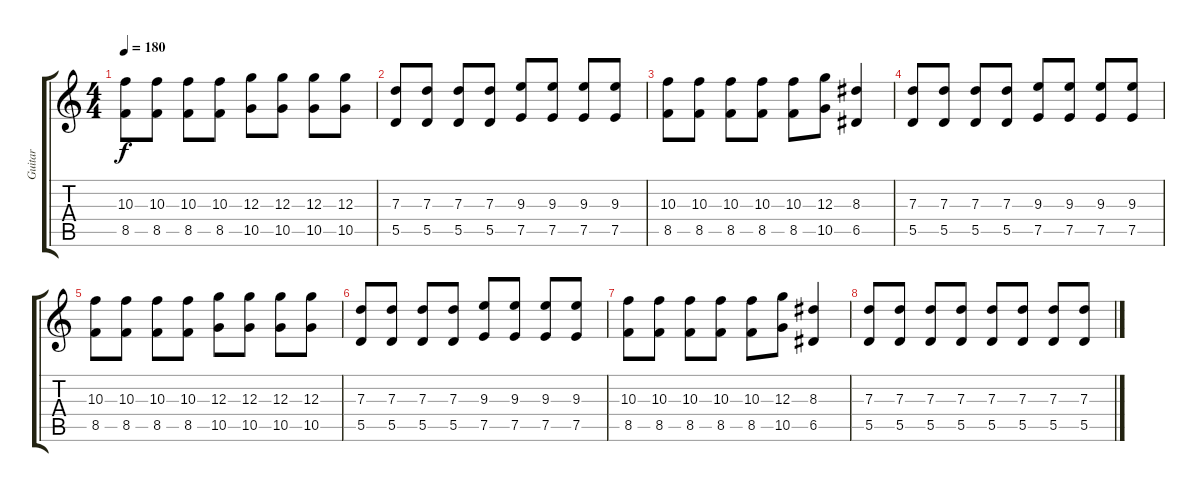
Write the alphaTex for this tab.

\track ("Guitar" "Guitar") {instrument distortionguitar}
\staff {score tabs}
\tuning (E4 B3 G3 D3 A2 D2) {hide}
\ts (4 4)
\tempo 180
\clef g2
\ks c
(10.3 8.5).8{dy f} (10.3 8.5).8 (10.3 8.5).8 (10.3 8.5).8 (12.3 10.5).8 (12.3 10.5).8 (12.3 10.5).8 (12.3 10.5).8 |
(7.3 5.5).8 (7.3 5.5).8 (7.3 5.5).8 (7.3 5.5).8 (9.3 7.5).8 (9.3 7.5).8 (9.3 7.5).8 (9.3 7.5).8 |
(10.3 8.5).8 (10.3 8.5).8 (10.3 8.5).8 (10.3 8.5).8 (10.3 8.5).8 (12.3 10.5).8 (8.3 6.5).4 |
(7.3 5.5).8 (7.3 5.5).8 (7.3 5.5).8 (7.3 5.5).8 (9.3 7.5).8 (9.3 7.5).8 (9.3 7.5).8 (9.3 7.5).8 |
(10.3 8.5).8 (10.3 8.5).8 (10.3 8.5).8 (10.3 8.5).8 (12.3 10.5).8 (12.3 10.5).8 (12.3 10.5).8 (12.3 10.5).8 |
(7.3 5.5).8 (7.3 5.5).8 (7.3 5.5).8 (7.3 5.5).8 (9.3 7.5).8 (9.3 7.5).8 (9.3 7.5).8 (9.3 7.5).8 |
(10.3 8.5).8 (10.3 8.5).8 (10.3 8.5).8 (10.3 8.5).8 (10.3 8.5).8 (12.3 10.5).8 (8.3 6.5).4 |
(7.3 5.5).8 (7.3 5.5).8 (7.3 5.5).8 (7.3 5.5).8 (7.3 5.5).8 (7.3 5.5).8 (7.3 5.5).8 (7.3 5.5).8
